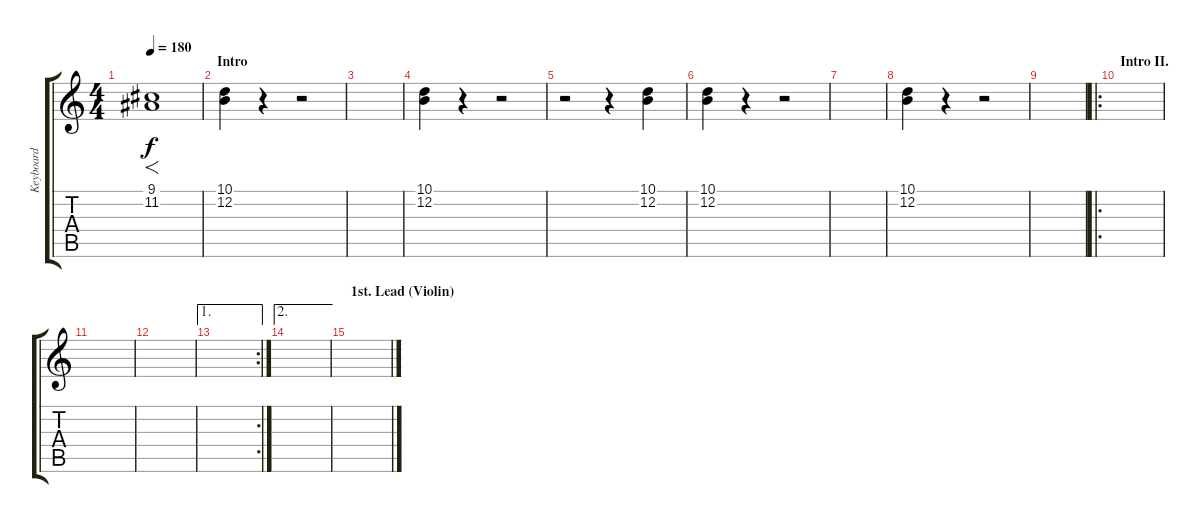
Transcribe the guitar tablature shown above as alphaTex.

\track ("Keyboard" "Keyboard") {instrument stringensemble1}
\staff {score tabs}
\tuning (E4 B3 G3 D3 A2 E2) {hide}
\ts (4 4)
\tempo 180
\clef g2
\ks c
(9.1 11.2).1{f dy f instrument stringensemble1} |
\section ("" "Intro")
(10.1 12.2).4 r.4 r.2 |
|
(10.1 12.2).4 r.4 r.2 |
r.2 r.4 (10.1 12.2).4 |
(10.1 12.2).4 r.4 r.2 |
|
(10.1 12.2).4 r.4 r.2 |
|
\ro
\section ("" "Intro II.")
|
|
|
\ae 1
\rc 2
|
\ae 2
|
\section ("" "1st. Lead (Violin)")
